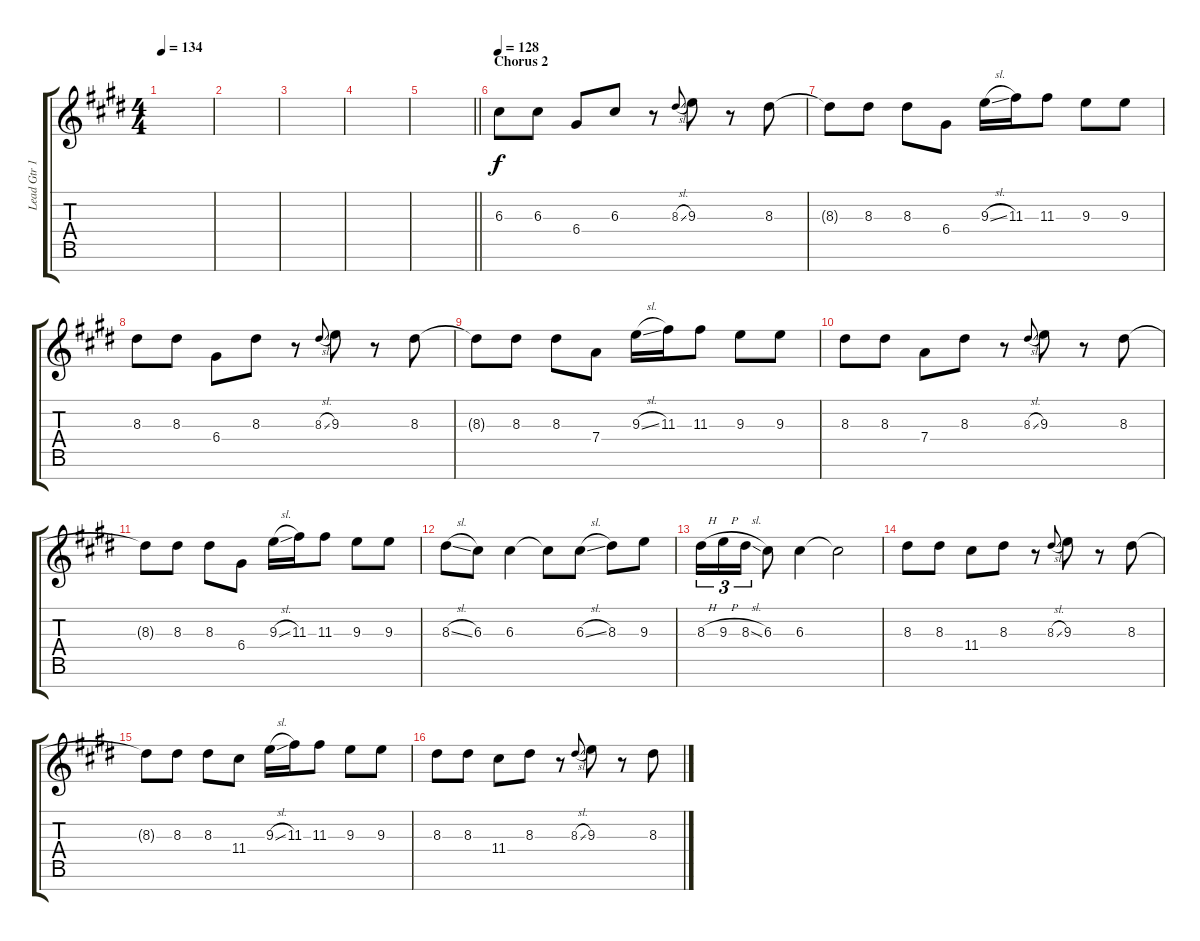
\track ("Lead Gtr 1" "Lead Gtr 1") {instrument distortionguitar}
\staff {score tabs}
\tuning (E4 B3 G3 D3 A2 E2 B1) {hide}
\ts (4 4)
\tempo 134
\clef g2
\ks c#minor
|
|
|
|
\barLineRight lightlight
|
\section ("" "Chorus 2")
\tempo 128
6.3.8{volume 12} 6.3.8 6.4.8 6.3.8 r.8 8.3{sl}.8{gr onbeat} 9.3.8 r.8 8.3.8 |
8.3{t}.8 8.3.8 8.3.8 6.4.8 9.3{sl}.16 11.3.16 11.3.8 9.3.8 9.3.8 |
8.3.8 8.3.8 6.4.8 8.3.8 r.8 8.3{sl}.8{gr onbeat} 9.3.8 r.8 8.3.8 |
8.3{t}.8 8.3.8 8.3.8 7.4.8 9.3{sl}.16 11.3.16 11.3.8 9.3.8 9.3.8 |
8.3.8 8.3.8 7.4.8 8.3.8 r.8 8.3{sl}.8{gr onbeat} 9.3.8 r.8 8.3.8 |
8.3{t}.8 8.3.8 8.3.8 6.4.8 9.3{sl}.16 11.3.16 11.3.8 9.3.8 9.3.8 |
8.3{sl}.8 6.3.8 6.3.4 6.3{t}.8 6.3{sl}.8 8.3.8 9.3.8 |
8.3{h}.16{tu (3 2)} 9.3{h}.16{tu (3 2)} 8.3{sl}.16{tu (3 2)} 6.3.8 6.3.4 6.3{t}.2 |
8.3.8 8.3.8 11.4.8 8.3.8 r.8 8.3{sl}.8{gr onbeat} 9.3.8 r.8 8.3.8 |
8.3{t}.8 8.3.8 8.3.8 11.4.8 9.3{sl}.16 11.3.16 11.3.8 9.3.8 9.3.8 |
8.3.8 8.3.8 11.4.8 8.3.8 r.8 8.3{sl}.8{gr onbeat} 9.3.8 r.8 8.3.8
